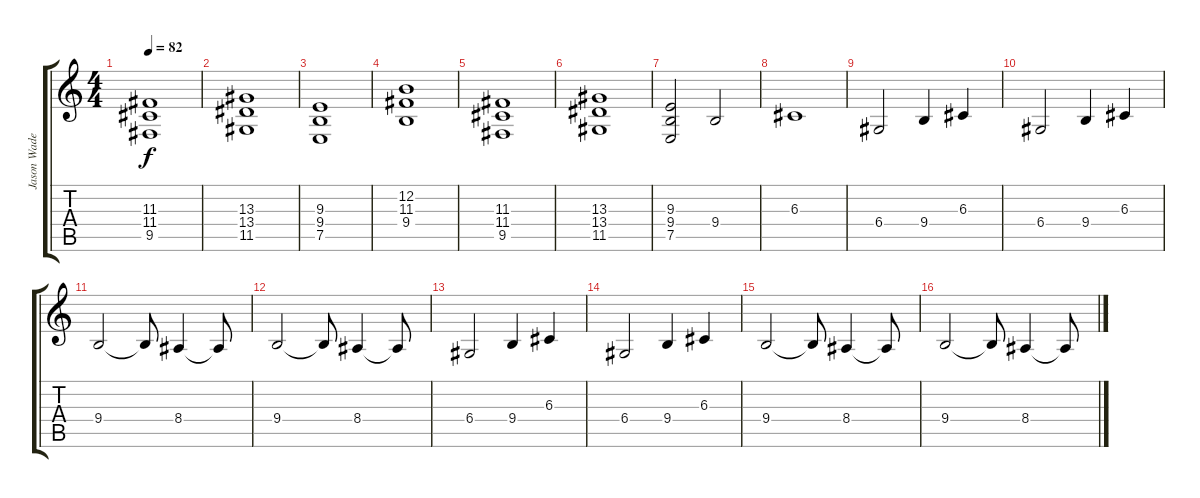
\track ("Jason Wade [Piano 1]" "Jason Wade") {instrument acousticgrandpiano}
\staff {score tabs}
\tuning (E4 B3 G3 D3 A2 E2) {hide}
\ts (4 4)
\tempo 82
\clef g2
\ks c
(11.3 11.4 9.5).1{dy f} |
(13.3 13.4 11.5).1 |
(9.3 9.4 7.5).1 |
(12.2 11.3 9.4).1 |
(11.3 11.4 9.5).1 |
(13.3 13.4 11.5).1 |
(9.3 9.4 7.5).2 9.4.2 |
6.3.1 |
6.4.2 9.4.4 6.3.4 |
6.4.2 9.4.4 6.3.4 |
9.4.2 9.4{t}.8 8.4.4 8.4{t}.8 |
9.4.2 9.4{t}.8 8.4.4 8.4{t}.8 |
6.4.2 9.4.4 6.3.4 |
6.4.2 9.4.4 6.3.4 |
9.4.2 9.4{t}.8 8.4.4 8.4{t}.8 |
9.4.2 9.4{t}.8 8.4.4 8.4{t}.8
